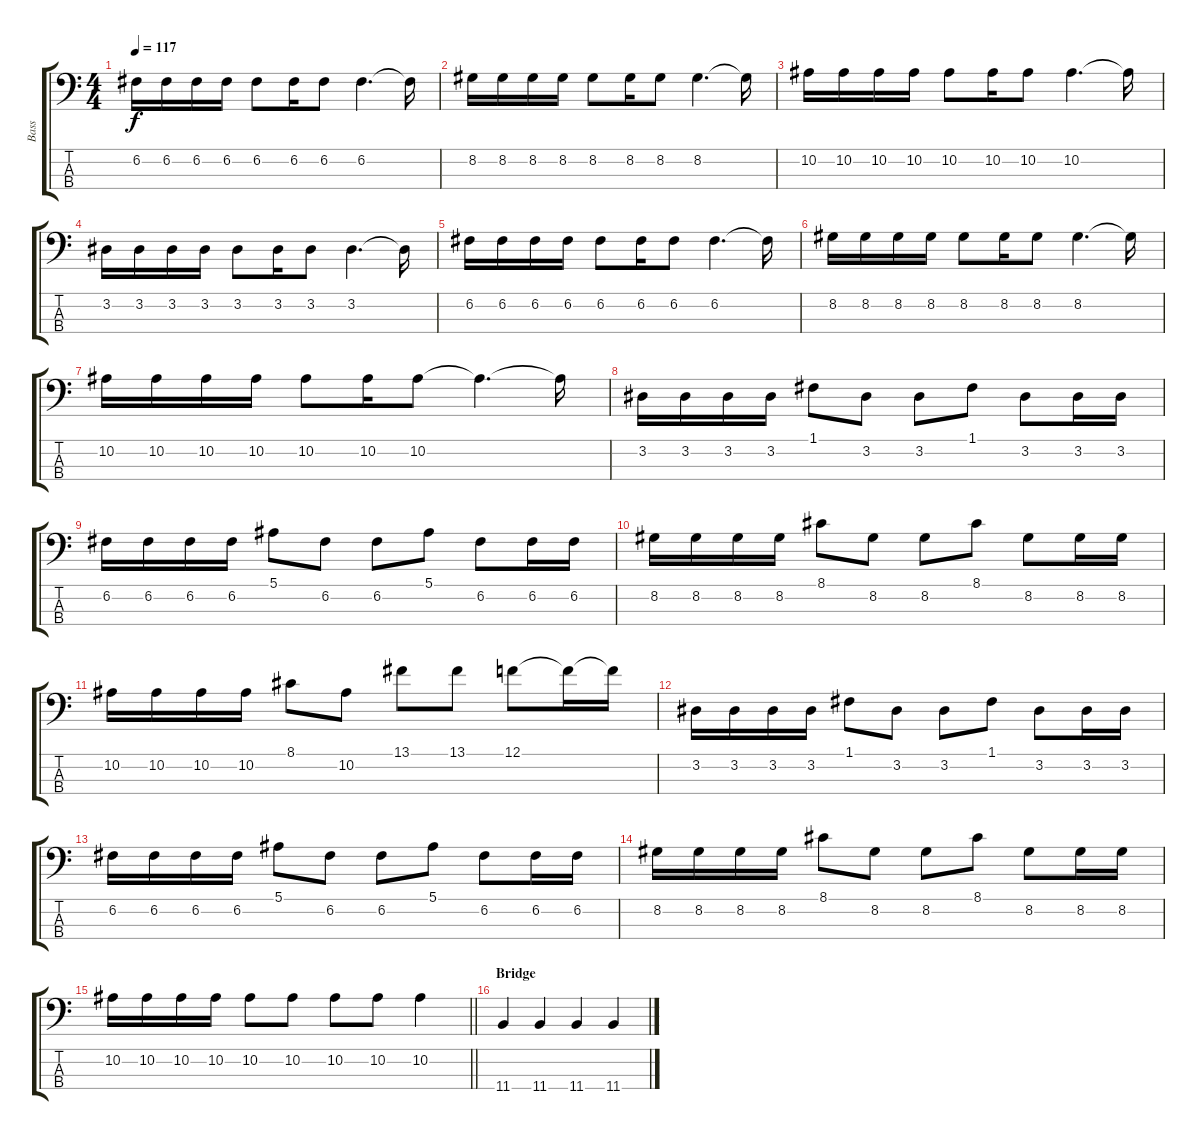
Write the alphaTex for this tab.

\track ("Bass" "Bass") {instrument electricbasspick}
\staff {score tabs}
\tuning (F2 C2 G1 C1) {hide}
\ts (4 4)
\tempo 117
\clef f4
\ks c
6.2.16{dy f} 6.2.16 6.2.16 6.2.16 6.2.8 6.2.16 6.2.8 6.2.4{d} 6.2{t}.16 |
8.2.16 8.2.16 8.2.16 8.2.16 8.2.8 8.2.16 8.2.8 8.2.4{d} 8.2{t}.16 |
10.2.16 10.2.16 10.2.16 10.2.16 10.2.8 10.2.16 10.2.8 10.2.4{d} 10.2{t}.16 |
3.2.16 3.2.16 3.2.16 3.2.16 3.2.8 3.2.16 3.2.8 3.2.4{d} 3.2{t}.16 |
6.2.16 6.2.16 6.2.16 6.2.16 6.2.8 6.2.16 6.2.8 6.2.4{d} 6.2{t}.16 |
8.2.16 8.2.16 8.2.16 8.2.16 8.2.8 8.2.16 8.2.8 8.2.4{d} 8.2{t}.16 |
10.2.16 10.2.16 10.2.16 10.2.16 10.2.8 10.2.16 10.2.8 10.2{t}.4{d} 10.2{t}.16 |
3.2.16 3.2.16 3.2.16 3.2.16 1.1.8 3.2.8 3.2.8 1.1.8 3.2.8 3.2.16 3.2.16 |
6.2.16 6.2.16 6.2.16 6.2.16 5.1.8 6.2.8 6.2.8 5.1.8 6.2.8 6.2.16 6.2.16 |
8.2.16 8.2.16 8.2.16 8.2.16 8.1.8 8.2.8 8.2.8 8.1.8 8.2.8 8.2.16 8.2.16 |
10.2.16 10.2.16 10.2.16 10.2.16 8.1.8 10.2.8 13.1.8 13.1.8 12.1.8 12.1{t}.16 12.1{t}.16 |
3.2.16 3.2.16 3.2.16 3.2.16 1.1.8 3.2.8 3.2.8 1.1.8 3.2.8 3.2.16 3.2.16 |
6.2.16 6.2.16 6.2.16 6.2.16 5.1.8 6.2.8 6.2.8 5.1.8 6.2.8 6.2.16 6.2.16 |
8.2.16 8.2.16 8.2.16 8.2.16 8.1.8 8.2.8 8.2.8 8.1.8 8.2.8 8.2.16 8.2.16 |
\barLineRight lightlight
10.2.16 10.2.16 10.2.16 10.2.16 10.2.8 10.2.8 10.2.8 10.2.8 10.2.4 |
\section ("" "Bridge")
11.4.4 11.4.4 11.4.4 11.4.4
